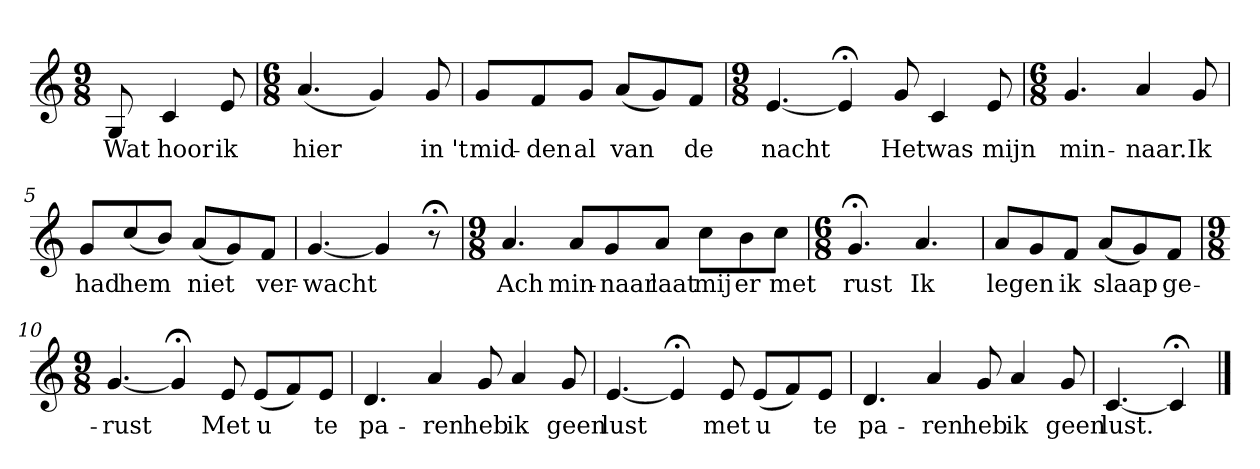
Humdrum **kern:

**kern	**text
*part1	*part1
*staff1	*staff1
*k[]	*
*C:	*
*M9/8	*
*MM120	*
=	=
8G	Wat
4c	hoor
8e	ik
=1	=1
*M6/8	*
(4.a	hier
4g)	.
8g	in 't
=2	=2
8gL	mid-
8f	-den
8gJ	al
(8aL	van
8g)	.
8fJ	de
=3	=3
*M9/8	*
[4.e	nacht
4e;<]	.
8g	Het
4c	was
8e	mijn
=4	=4
*M6/8	*
4.g	min-
4a	-naar.
8g	Ik
=5	=5
8gL	had
(8cc	hem
8bJ)	.
(8aL	niet
8g)	.
8fJ	ver-
=6	=6
[4.g	-wacht
4g]	.
8r;<	.
=7	=7
*M9/8	*
4.a	Ach
8aL	min-
8g	-naar
8aJ	laat
8ccL	mij
8b	er
8ccJ	met
=8	=8
*M6/8	*
4.g;<	rust
4.a	Ik
=9	=9
8aL	leg
8g	en
8fJ	ik
(8aL	slaap
8g)	.
8fJ	ge-
=10	=10
*M9/8	*
[4.g	-rust
4g;<]	.
8e	Met
(8eL	u
8f)	.
8eJ	te
=11	=11
4.d	pa-
4a	-ren
8g	heb
4a	ik
8g	geen
=12	=12
[4.e	lust
4e;<]	.
8e	met
(8eL	u
8f)	.
8eJ	te
=13	=13
4.d	pa-
4a	-ren
8g	heb
4a	ik
8g	geen
=14	=14
[4.c	lust.
4c;<]	.
==	==
*-	*-
